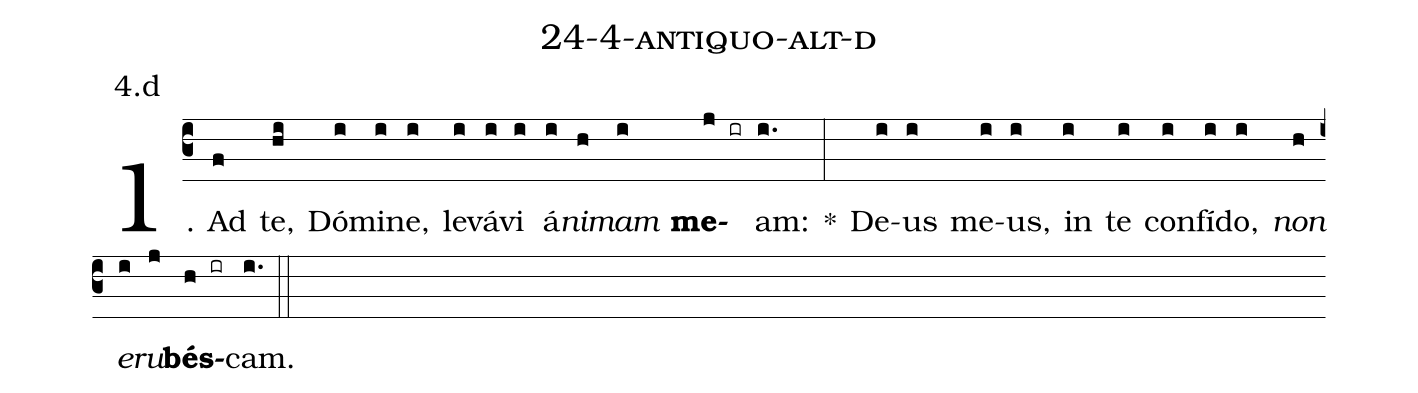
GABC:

name: 24-4-antiquo-alt-d;
annotation: 4.d;
%%
(c3)1. Ad(f) te,(hi) Dó(i)mi(i)ne,(i) le(i)vá(i)vi(i) á(i)<i>ni</i>(h)<i>mam</i>(i) <b>me</b>(j ir)am:(i.) *(:) De(i)us(i) me(i)us,(i) in(i) te(i) con(i)fí(i)do,(i) <i>non</i>(h) <i>e</i>(i)<i>ru</i>(j)<b>bés</b>(h ir)cam.(i.) (::)
